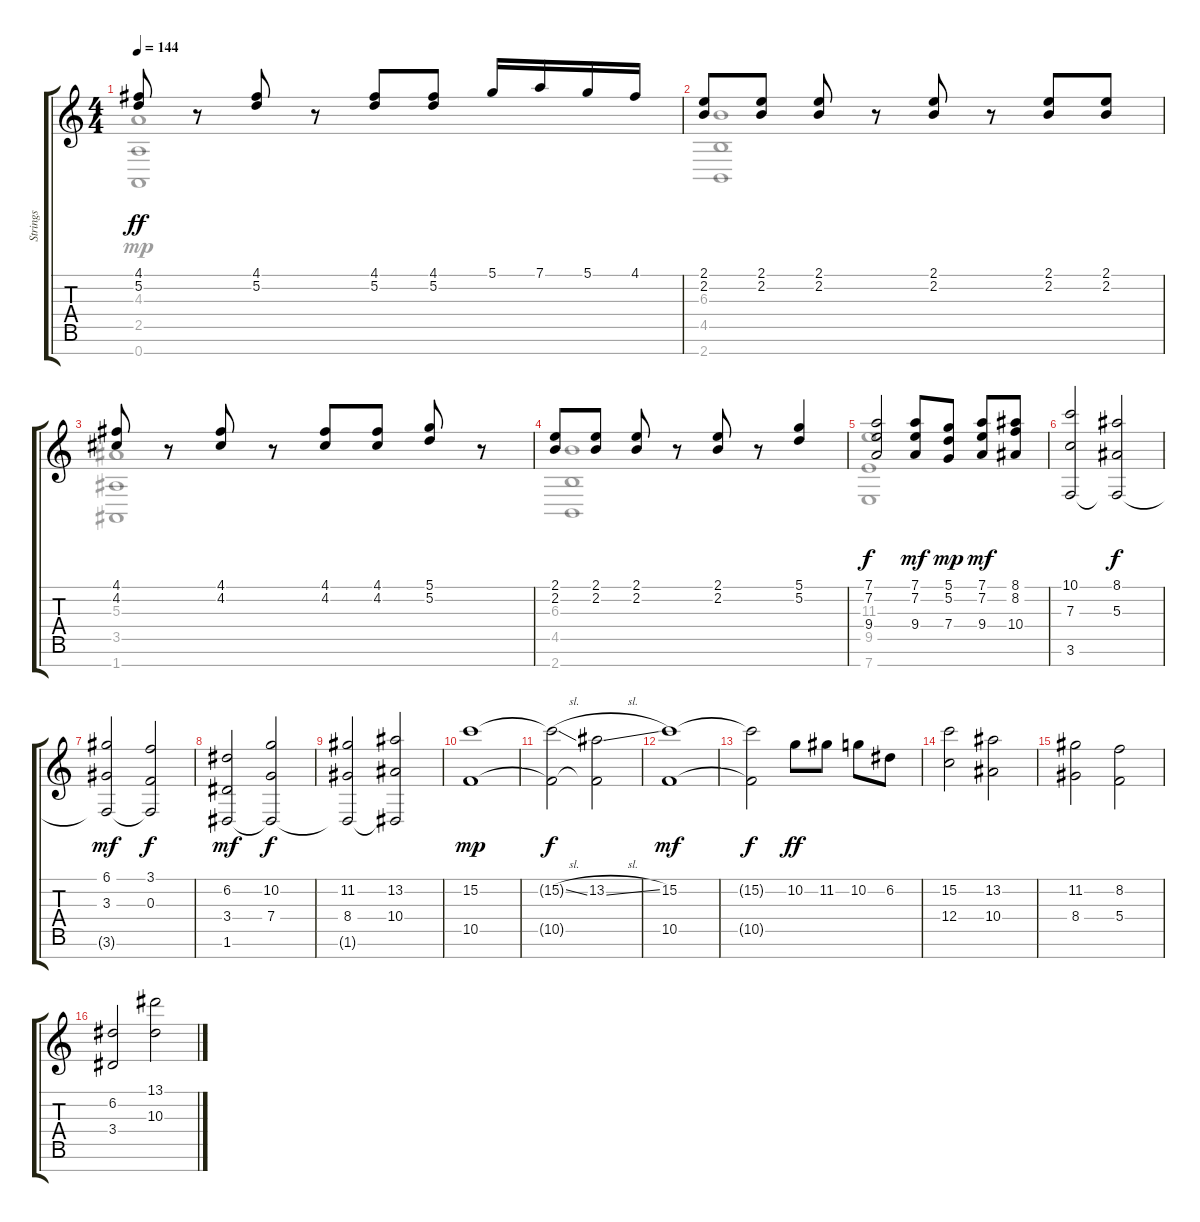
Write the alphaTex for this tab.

\track ("Strings" "Strings") {instrument stringensemble1}
\staff {score tabs}
\tuning (D5 A4 F4 C4 G3 D3 A2) {hide}
\voice
\ts (4 4)
\tempo 144
\clef g2
\ks c
(4.1 5.2).8{dy ff} r.8 (4.1 5.2).8 r.8 (4.1 5.2).8 (4.1 5.2).8 5.1.16 7.1.16 5.1.16 4.1.16 |
(2.1 2.2).8 (2.1 2.2).8 (2.1 2.2).8 r.8 (2.1 2.2).8 r.8 (2.1 2.2).8 (2.1 2.2).8 |
(4.1 4.2).8 r.8 (4.1 4.2).8 r.8 (4.1 4.2).8 (4.1 4.2).8 (5.1 5.2).8 r.8 |
(2.1 2.2).8 (2.1 2.2).8 (2.1 2.2).8 r.8 (2.1 2.2).8 r.8 (5.1 5.2).4 |
(7.1 7.2 9.4).2{dy f} (7.1 7.2 9.4).8{dy mf} (5.1 5.2 7.4).8{dy mp} (7.1 7.2 9.4).8{dy mf} (8.1 8.2 10.4).8 |
(10.1 7.3 3.6).2 (8.1 5.3 3.6{t}).2{dy f} |
(6.1 3.3 3.6{t}).2{dy mf} (3.1 0.3 3.6{t}).2{dy f} |
(6.2 3.4 1.6).2{dy mf} (10.2 7.4 1.6{t}).2{dy f} |
(11.2 8.4 1.6{t}).2 (13.2 10.4 1.6{t}).2 |
(15.2 10.5).1{dy mp} |
(15.2{sl t} 10.5{t}).2{dy f} (13.2{sl} 10.5{t}).2 |
(15.2 10.5).1{dy mf} |
(15.2{t} 10.5{t}).2{dy f} 10.2.8{dy ff} 11.2.8 10.2.8 6.2.8 |
(15.2 12.4).2 (13.2 10.4).2 |
(11.2 8.4).2 (8.2 5.4).2 |
(6.2 3.4).2 (13.1 10.3).2
\voice
\clef g2
\ottava regular
\simile none
\ks c
(4.3 2.5 0.7).1{dy mp} |
(6.3 4.5 2.7).1 |
(5.3 3.5 1.7).1 |
(6.3 4.5 2.7).1 |
(11.3 9.5 7.7).1 |
|
|
|
|
|
|
|
|
|
|
